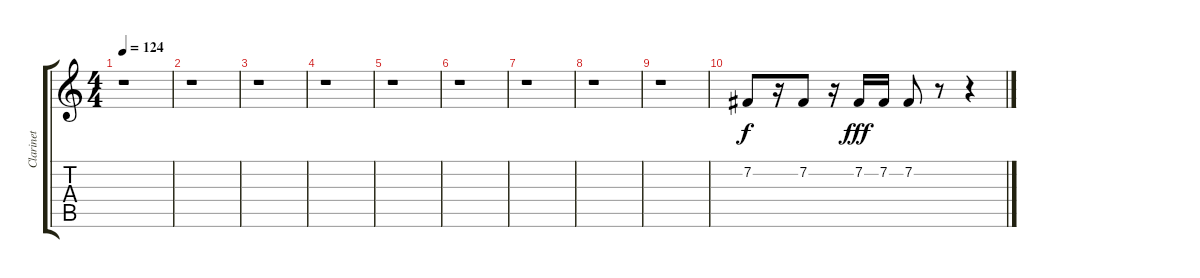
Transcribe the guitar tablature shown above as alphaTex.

\track ("Clarinet" "Clarinet") {instrument clarinet}
\staff {score tabs}
\tuning (E4 B3 G3 D3 A2 E2) {hide}
\ts (4 4)
\tempo 124
\clef g2
\ks c
r.1{dy fff} |
r.1 |
r.1 |
r.1 |
r.1 |
r.1 |
r.1 |
r.1 |
r.1 |
7.2.8{dy f} r.16 7.2.8 r.16 7.2.16{dy fff} 7.2.16 7.2.8 r.8 r.4
